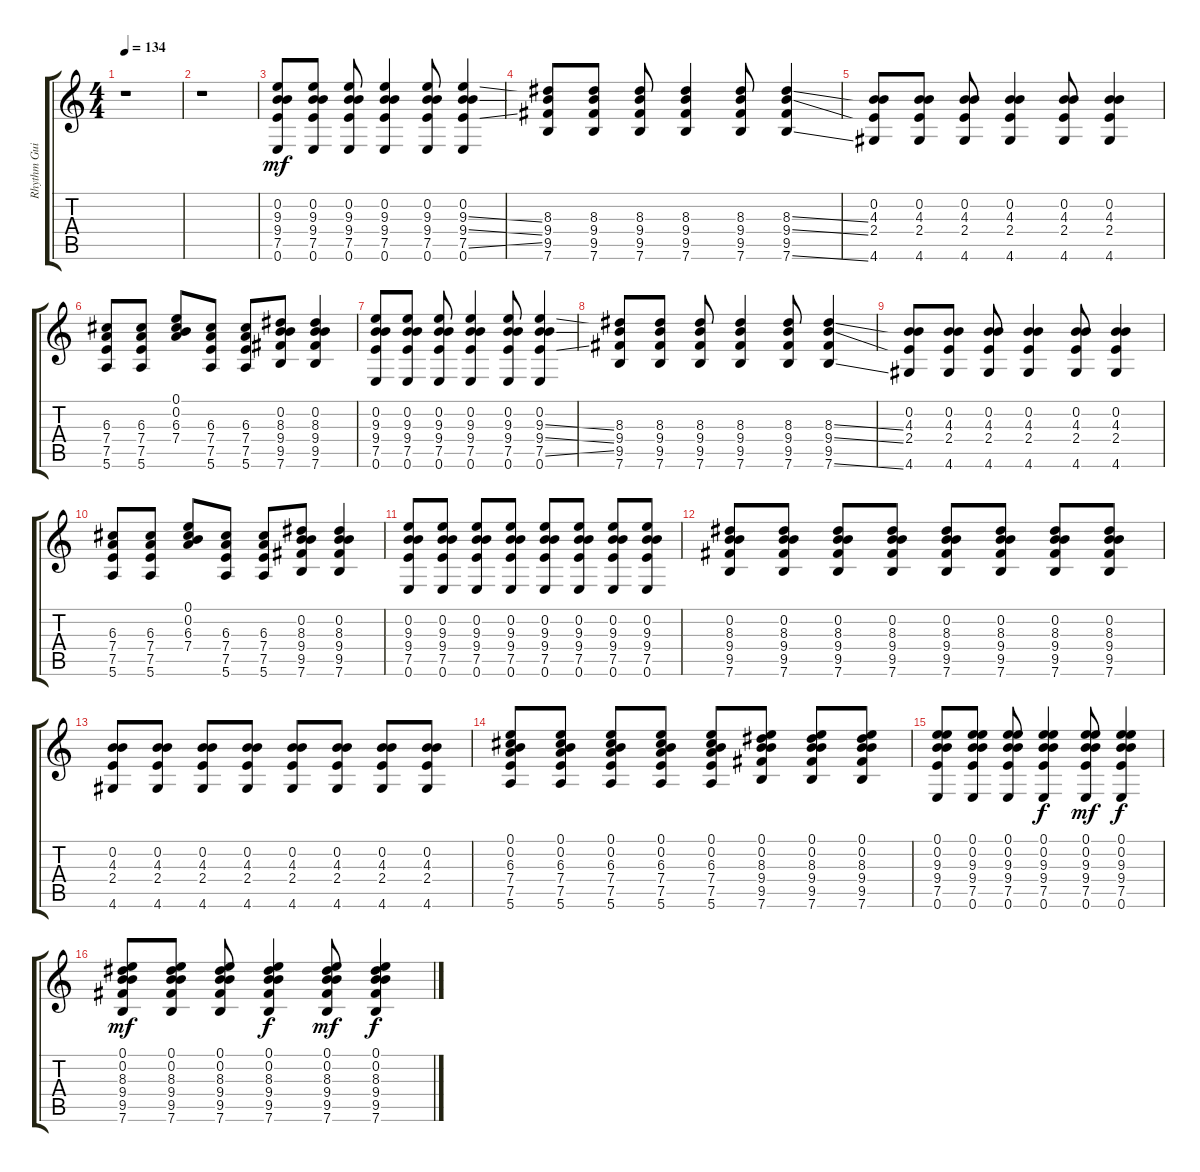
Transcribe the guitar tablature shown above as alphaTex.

\track ("Rhythm Guitar II" "Rhythm Gui") {instrument overdrivenguitar}
\staff {score tabs}
\tuning (E4 B3 G3 D3 A2 E2) {hide}
\ts (4 4)
\tempo 134
\clef g2
\ks c
r.1{dy f} |
r.1 |
(0.2 9.3 9.4 7.5 0.6).8{dy mf} (0.2 9.3 9.4 7.5 0.6).8 (0.2 9.3 9.4 7.5 0.6).8 (0.2 9.3 9.4 7.5 0.6).4 (0.2 9.3 9.4 7.5 0.6).8 (0.2 9.3{ss} 9.4{ss} 7.5{ss} 0.6).4 |
(8.3 9.4 9.5 7.6).8 (8.3 9.4 9.5 7.6).8 (8.3 9.4 9.5 7.6).8 (8.3 9.4 9.5 7.6).4 (8.3 9.4 9.5 7.6).8 (8.3{ss} 9.4{ss} 9.5 7.6{ss}).4 |
(0.2 4.3 2.4 4.6).8 (0.2 4.3 2.4 4.6).8 (0.2 4.3 2.4 4.6).8 (0.2 4.3 2.4 4.6).4 (0.2 4.3 2.4 4.6).8 (0.2 4.3 2.4 4.6).4 |
(6.3 7.4 7.5 5.6).8 (6.3 7.4 7.5 5.6).8 (0.1 0.2 6.3 7.4).8 (6.3 7.4 7.5 5.6).8 (6.3 7.4 7.5 5.6).8 (0.2 8.3 9.4 9.5 7.6).8 (0.2 8.3 9.4 9.5 7.6).4 |
(0.2 9.3 9.4 7.5 0.6).8 (0.2 9.3 9.4 7.5 0.6).8 (0.2 9.3 9.4 7.5 0.6).8 (0.2 9.3 9.4 7.5 0.6).4 (0.2 9.3 9.4 7.5 0.6).8 (0.2 9.3{ss} 9.4{ss} 7.5{ss} 0.6).4 |
(8.3 9.4 9.5 7.6).8 (8.3 9.4 9.5 7.6).8 (8.3 9.4 9.5 7.6).8 (8.3 9.4 9.5 7.6).4 (8.3 9.4 9.5 7.6).8 (8.3{ss} 9.4{ss} 9.5 7.6{ss}).4 |
(0.2 4.3 2.4 4.6).8 (0.2 4.3 2.4 4.6).8 (0.2 4.3 2.4 4.6).8 (0.2 4.3 2.4 4.6).4 (0.2 4.3 2.4 4.6).8 (0.2 4.3 2.4 4.6).4 |
(6.3 7.4 7.5 5.6).8 (6.3 7.4 7.5 5.6).8 (0.1 0.2 6.3 7.4).8 (6.3 7.4 7.5 5.6).8 (6.3 7.4 7.5 5.6).8 (0.2 8.3 9.4 9.5 7.6).8 (0.2 8.3 9.4 9.5 7.6).4 |
(0.2 9.3 9.4 7.5 0.6).8 (0.2 9.3 9.4 7.5 0.6).8 (0.2 9.3 9.4 7.5 0.6).8 (0.2 9.3 9.4 7.5 0.6).8 (0.2 9.3 9.4 7.5 0.6).8 (0.2 9.3 9.4 7.5 0.6).8 (0.2 9.3 9.4 7.5 0.6).8 (0.2 9.3 9.4 7.5 0.6).8 |
(0.2 8.3 9.4 9.5 7.6).8 (0.2 8.3 9.4 9.5 7.6).8 (0.2 8.3 9.4 9.5 7.6).8 (0.2 8.3 9.4 9.5 7.6).8 (0.2 8.3 9.4 9.5 7.6).8 (0.2 8.3 9.4 9.5 7.6).8 (0.2 8.3 9.4 9.5 7.6).8 (0.2 8.3 9.4 9.5 7.6).8 |
(0.2 4.3 2.4 4.6).8 (0.2 4.3 2.4 4.6).8 (0.2 4.3 2.4 4.6).8 (0.2 4.3 2.4 4.6).8 (0.2 4.3 2.4 4.6).8 (0.2 4.3 2.4 4.6).8 (0.2 4.3 2.4 4.6).8 (0.2 4.3 2.4 4.6).8 |
(0.1 0.2 6.3 7.4 7.5 5.6).8 (0.1 0.2 6.3 7.4 7.5 5.6).8 (0.1 0.2 6.3 7.4 7.5 5.6).8 (0.1 0.2 6.3 7.4 7.5 5.6).8 (0.1 0.2 6.3 7.4 7.5 5.6).8 (0.1 0.2 8.3 9.4 9.5 7.6).8 (0.1 0.2 8.3 9.4 9.5 7.6).8 (0.1 0.2 8.3 9.4 9.5 7.6).8 |
(0.1 0.2 9.3 9.4 7.5 0.6).8 (0.1 0.2 9.3 9.4 7.5 0.6).8 (0.1 0.2 9.3 9.4 7.5 0.6).8 (0.1 0.2 9.3 9.4 7.5 0.6).4{dy f} (0.1 0.2 9.3 9.4 7.5 0.6).8{dy mf} (0.1 0.2 9.3 9.4 7.5 0.6).4{dy f} |
(0.1 0.2 8.3 9.4 9.5 7.6).8{dy mf} (0.1 0.2 8.3 9.4 9.5 7.6).8 (0.1 0.2 8.3 9.4 9.5 7.6).8 (0.1 0.2 8.3 9.4 9.5 7.6).4{dy f} (0.1 0.2 8.3 9.4 9.5 7.6).8{dy mf} (0.1 0.2 8.3 9.4 9.5 7.6).4{dy f}
